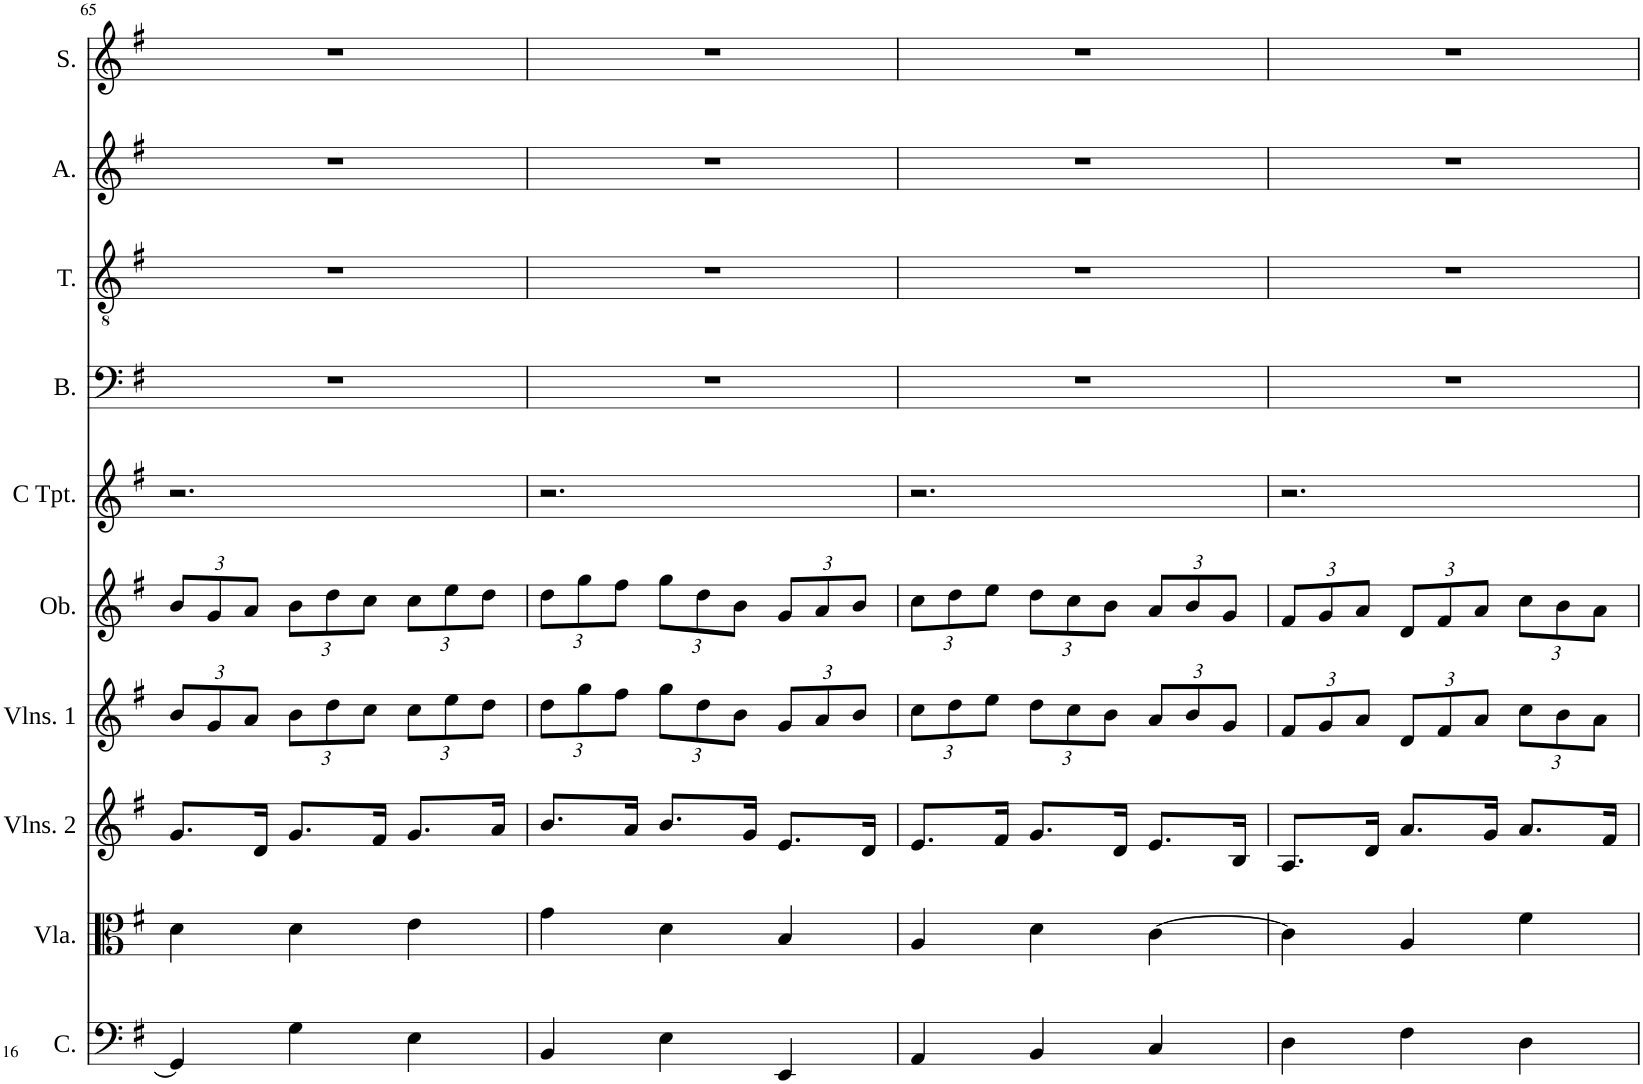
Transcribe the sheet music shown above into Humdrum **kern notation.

**kern	**kern	**kern	**kern	**kern	**kern	**kern	**kern	**kern	**kern
*part10	*part9	*part8	*part7	*part6	*part5	*part4	*part3	*part2	*part1
*staff10	*staff9	*staff8	*staff7	*staff6	*staff5	*staff4	*staff3	*staff2	*staff1
*I"Continuo	*I"Viola	*I"Violins 2	*I"Violins 1	*I"Oboe	*I"C Trumpet	*I"Bass	*I"Tenor	*I"Alto	*I"Soprano
*I'C.	*I'Vla.	*I'Vlns. 2	*I'Vlns. 1	*I'Ob.	*I'C Tpt.	*I'B.	*I'T.	*I'A.	*I'S.
!!LO:PB:g=z
*clefF4	*clefC3	*clefG2	*clefG2	*clefG2	*clefG2	*clefF4	*clefGv2	*clefG2	*clefG2
*k[f#]	*k[f#]	*k[f#]	*k[f#]	*k[f#]	*k[f#]	*k[f#]	*k[f#]	*k[f#]	*k[f#]
*M3/4	*M3/4	*M3/4	*M3/4	*M3/4	*M3/4	*M3/4	*M3/4	*M3/4	*M3/4
*	*	*	*Xbrackettup	*Xbrackettup	*	*	*	*	*
=65	=65	=65	=65	=65	=65	=65	=65	=65	=65
4GG/]	4d\	8.g/L	12b/L	12b/L	2.r	2.r	2.r	2.r	2.r
.	.	.	12g/	12g/	.	.	.	.	.
.	.	.	12a/J	12a/J	.	.	.	.	.
.	.	16d/Jk	.	.	.	.	.	.	.
4G\	4d\	8.g/L	12b\L	12b\L	.	.	.	.	.
.	.	.	12dd\	12dd\	.	.	.	.	.
.	.	.	12cc\J	12cc\J	.	.	.	.	.
.	.	16f#/Jk	.	.	.	.	.	.	.
4E\	4e\	8.g/L	12cc\L	12cc\L	.	.	.	.	.
.	.	.	12ee\	12ee\	.	.	.	.	.
.	.	.	12dd\J	12dd\J	.	.	.	.	.
.	.	16a/Jk	.	.	.	.	.	.	.
=66	=66	=66	=66	=66	=66	=66	=66	=66	=66
4BB/	4g\	8.b/L	12dd\L	12dd\L	2.r	2.r	2.r	2.r	2.r
.	.	.	12gg\	12gg\	.	.	.	.	.
.	.	.	12ff#\J	12ff#\J	.	.	.	.	.
.	.	16a/Jk	.	.	.	.	.	.	.
4E\	4d\	8.b/L	12gg\L	12gg\L	.	.	.	.	.
.	.	.	12dd\	12dd\	.	.	.	.	.
.	.	.	12b\J	12b\J	.	.	.	.	.
.	.	16g/Jk	.	.	.	.	.	.	.
4EE/	4B/	8.e/L	12g/L	12g/L	.	.	.	.	.
.	.	.	12a/	12a/	.	.	.	.	.
.	.	.	12b/J	12b/J	.	.	.	.	.
.	.	16d/Jk	.	.	.	.	.	.	.
=67	=67	=67	=67	=67	=67	=67	=67	=67	=67
4AA/	4A/	8.e/L	12cc\L	12cc\L	2.r	2.r	2.r	2.r	2.r
.	.	.	12dd\	12dd\	.	.	.	.	.
.	.	.	12ee\J	12ee\J	.	.	.	.	.
.	.	16f#/Jk	.	.	.	.	.	.	.
4BB/	4d\	8.g/L	12dd\L	12dd\L	.	.	.	.	.
.	.	.	12cc\	12cc\	.	.	.	.	.
.	.	.	12b\J	12b\J	.	.	.	.	.
.	.	16d/Jk	.	.	.	.	.	.	.
4C/	[4c\	8.e/L	12a/L	12a/L	.	.	.	.	.
.	.	.	12b/	12b/	.	.	.	.	.
.	.	.	12g/J	12g/J	.	.	.	.	.
.	.	16B/Jk	.	.	.	.	.	.	.
=68	=68	=68	=68	=68	=68	=68	=68	=68	=68
4D\	4c\]	8.A/L	12f#/L	12f#/L	2.r	2.r	2.r	2.r	2.r
.	.	.	12g/	12g/	.	.	.	.	.
.	.	.	12a/J	12a/J	.	.	.	.	.
.	.	16d/Jk	.	.	.	.	.	.	.
4F#\	4A/	8.a/L	12d/L	12d/L	.	.	.	.	.
.	.	.	12f#/	12f#/	.	.	.	.	.
.	.	.	12a/J	12a/J	.	.	.	.	.
.	.	16g/Jk	.	.	.	.	.	.	.
4D\	4f#\	8.a/L	12cc\L	12cc\L	.	.	.	.	.
.	.	.	12b\	12b\	.	.	.	.	.
.	.	.	12a\J	12a\J	.	.	.	.	.
.	.	16f#/Jk	.	.	.	.	.	.	.
=	=	=	=	=	=	=	=	=	=
*-	*-	*-	*-	*-	*-	*-	*-	*-	*-
